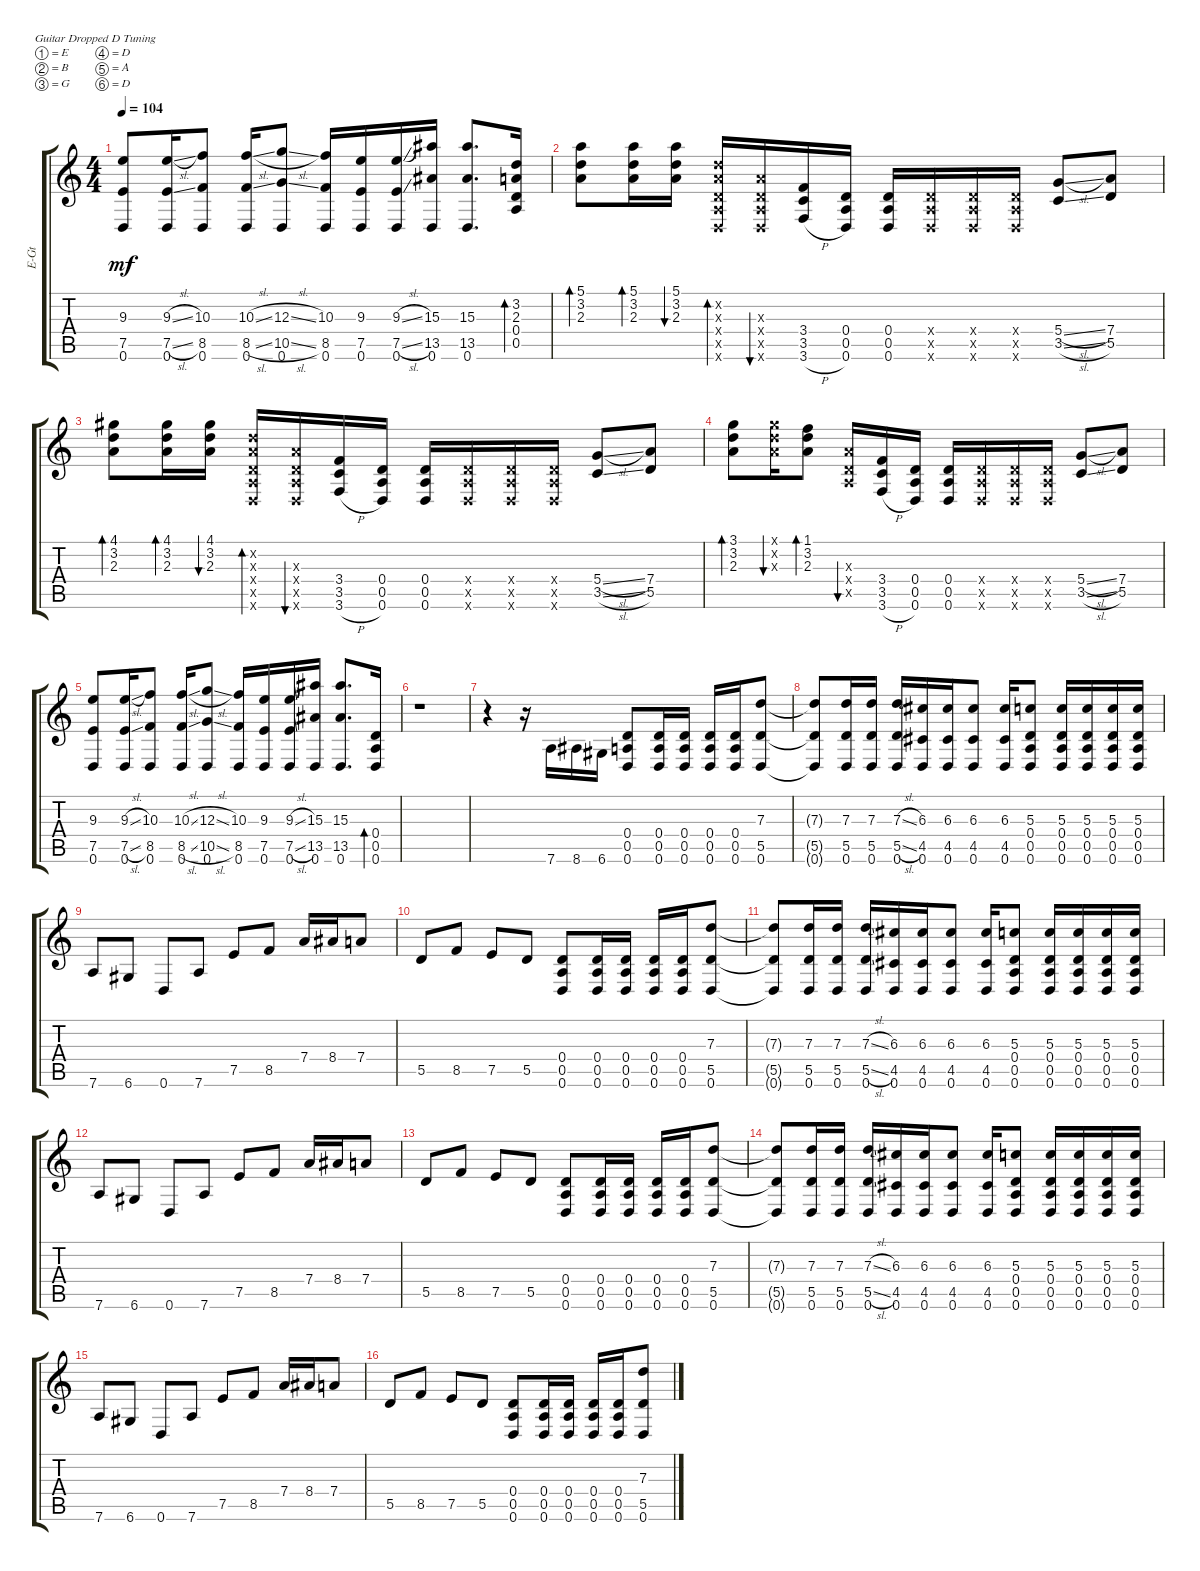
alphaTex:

\defaultSystemsLayout 4
\bracketExtendMode groupsimilarinstruments
\otherSystemsTrackNameOrientation horizontal
\track ("Mikael Äkerfeldt" "E-Gt") {instrument distortionguitar}
\staff {score tabs}
\tuning (E4 B3 G3 D3 A2 D2)
\ts (4 4)
\tempo 104
\clef g2
\ks c
(0.6 7.5 9.3).8{dy mf beam Up} (0.6 7.5{sl} 9.3{sl}).16{beam Up} (0.6 8.5 10.3).8{beam Up} (0.6 8.5{sl} 10.3{sl}).16{beam Up} (0.6 10.5{sl} 12.3{sl}).8{beam Up} (0.6 8.5 10.3).16{beam Up} (0.6 7.5 9.3).16{beam Up} (0.6 7.5{sl} 9.3{sl}).16{beam Up} (13.5{acc #} 15.3{acc #} 0.6).16{beam Up} (13.5{acc #} 15.3{acc #} 0.6).8{d beam Up} (0.4 2.3 3.2 0.5).16{bd 119 beam Up} |
(2.3 3.2 5.1).8{bd 60 beam Down} (2.3 3.2 5.1).16{bd 60 beam Down} (2.3 3.2 5.1).16{bu 60 beam Down} (2.3{x} 3.2{x} 0.4{x} 0.5{x} 0.6{x}).16{bd 60 beam Up} (2.3{x} 0.6{x} 0.5{x} 0.4{x}).16{bu 60 beam Up} (3.6{h} 3.5 3.4).16{beam Up} (0.6 0.4 0.5).16{beam Up} (0.6 0.5 0.4).16{beam Up} (0.6{x} 0.4{x} 0.5{x}).16{beam Up} (0.6{x} 0.5{x} 0.4{x}).16{beam Up} (0.6{x} 0.4{x} 0.5{x}).16{beam Up} (3.5{sl} 5.4{sl}).8{beam Up} (5.5 7.4).8{beam Up} |
(2.3 3.2 4.1{acc #}).8{bd 60 beam Down} (2.3 3.2 4.1{acc #}).16{bd 60 beam Down} (2.3 3.2 4.1{acc #}).16{bu 60 beam Down} (2.3{x} 3.2{x} 0.4{x} 0.5{x} 0.6{x}).16{bd 60 beam Up} (2.3{x} 0.6{x} 0.5{x} 0.4{x}).16{bu 60 beam Up} (3.6{h} 3.5 3.4).16{beam Up} (0.6 0.4 0.5).16{beam Up} (0.6 0.5 0.4).16{beam Up} (0.6{x} 0.5{x} 0.4{x}).16{beam Up} (0.6{x} 0.4{x} 0.5{x}).16{beam Up} (0.6{x} 0.4{x} 0.5{x}).16{beam Up} (3.5{sl} 5.4{sl}).8{beam Up} (5.5 7.4).8{beam Up} |
(2.3 3.2 3.1).8{bd 60 beam Down} (2.3{x} 3.2{x} 3.1{x}).16{bu 60 beam Down} (2.3 3.2 1.1).8{bd 59 beam Down} (2.3{x} 0.5{x} 0.4{x}).16{bu 60 beam Up} (3.6{h} 3.5 3.4).16{beam Up} (0.6 0.4 0.5).16{beam Up} (0.6 0.5 0.4).16{beam Up} (0.6{x} 0.4{x} 0.5{x}).16{beam Up} (0.6{x} 0.5{x} 0.4{x}).16{beam Up} (0.6{x} 0.4{x} 0.5{x}).16{beam Up} (3.5{sl} 5.4{sl}).8{beam Up} (5.5 7.4).8{beam Up} |
(0.6 7.5 9.3).8{beam Up} (0.6 7.5{sl} 9.3{sl}).16{beam Up} (0.6 8.5 10.3).8{beam Up} (0.6 8.5{sl} 10.3{sl}).16{beam Up} (0.6 10.5{sl} 12.3{sl}).8{beam Up} (0.6 8.5 10.3).16{beam Up} (0.6 7.5 9.3).16{beam Up} (0.6 7.5{sl} 9.3{sl}).16{beam Up} (13.5{acc #} 15.3{acc #} 0.6).16{beam Up} (13.5{acc #} 15.3{acc #} 0.6).8{d beam Up} (0.4 0.5 0.6).16{bd 119 beam Up} |
r.1{beam Down} |
r.4{beam Down} r.16{beam Down} 7.6.16{beam Up} 8.6{acc #}.16{beam Up} 6.6{acc #}.16{beam Up} (0.6 0.5 0.4).8{beam Up} (0.6 0.5 0.4).16{beam Up} (0.6 0.5 0.4).16{beam Up} (0.6 0.5 0.4).16{beam Up} (0.6 0.5 0.4).16{beam Up} (0.6 5.5 7.3).8{beam Up} |
(0.6{t} 5.5{t} 7.3{t}).8{beam Up} (0.6 5.5 7.3).16{beam Up} (0.6 5.5 7.3).16{beam Up} (0.6 5.5{sl} 7.3{sl}).16{beam Up} (4.5{acc #} 6.3{acc #} 0.6).16{beam Up} (4.5{acc #} 6.3{acc #} 0.6).16{beam Up} (4.5{acc #} 6.3{acc #} 0.6).8{beam Up} (4.5{acc #} 6.3{acc #} 0.6).16{beam Up} (0.6 0.5 0.4 5.3).8{beam Up} (0.6 0.5 0.4 5.3).16{beam Up} (0.6 0.5 0.4 5.3).16{beam Up} (0.6 0.5 0.4 5.3).16{beam Up} (0.6 0.5 0.4 5.3).16{beam Up} |
7.6.8{beam Up} 6.6{acc #}.8{beam Up} 0.6.8{beam Up} 7.6.8{beam Up} 7.5.8{beam Up} 8.5.8{beam Up} 7.4.16{beam Up} 8.4{acc #}.16{beam Up} 7.4.8{beam Up} |
5.5.8{beam Up} 8.5.8{beam Up} 7.5.8{beam Up} 5.5.8{beam Up} (0.6 0.5 0.4).8{beam Up} (0.6 0.5 0.4).16{beam Up} (0.6 0.5 0.4).16{beam Up} (0.6 0.5 0.4).16{beam Up} (0.6 0.5 0.4).16{beam Up} (0.6 5.5 7.3).8{beam Up} |
(0.6{t} 5.5{t} 7.3{t}).8{beam Up} (0.6 5.5 7.3).16{beam Up} (0.6 5.5 7.3).16{beam Up} (0.6 5.5{sl} 7.3{sl}).16{beam Up} (4.5{acc #} 6.3{acc #} 0.6).16{beam Up} (4.5{acc #} 6.3{acc #} 0.6).16{beam Up} (4.5{acc #} 6.3{acc #} 0.6).8{beam Up} (4.5{acc #} 6.3{acc #} 0.6).16{beam Up} (0.6 0.5 0.4 5.3).8{beam Up} (0.6 0.5 0.4 5.3).16{beam Up} (0.6 0.5 0.4 5.3).16{beam Up} (0.6 0.5 0.4 5.3).16{beam Up} (0.6 0.5 0.4 5.3).16{beam Up} |
7.6.8{beam Up} 6.6{acc #}.8{beam Up} 0.6.8{beam Up} 7.6.8{beam Up} 7.5.8{beam Up} 8.5.8{beam Up} 7.4.16{beam Up} 8.4{acc #}.16{beam Up} 7.4.8{beam Up} |
5.5.8{beam Up} 8.5.8{beam Up} 7.5.8{beam Up} 5.5.8{beam Up} (0.6 0.5 0.4).8{beam Up} (0.6 0.5 0.4).16{beam Up} (0.6 0.5 0.4).16{beam Up} (0.6 0.5 0.4).16{beam Up} (0.6 0.5 0.4).16{beam Up} (0.6 5.5 7.3).8{beam Up} |
(0.6{t} 5.5{t} 7.3{t}).8{beam Up} (0.6 5.5 7.3).16{beam Up} (0.6 5.5 7.3).16{beam Up} (0.6 5.5{sl} 7.3{sl}).16{beam Up} (4.5{acc #} 6.3{acc #} 0.6).16{beam Up} (4.5{acc #} 6.3{acc #} 0.6).16{beam Up} (4.5{acc #} 6.3{acc #} 0.6).8{beam Up} (4.5{acc #} 6.3{acc #} 0.6).16{beam Up} (0.6 0.5 0.4 5.3).8{beam Up} (0.6 0.5 0.4 5.3).16{beam Up} (0.6 0.5 0.4 5.3).16{beam Up} (0.6 0.5 0.4 5.3).16{beam Up} (0.6 0.5 0.4 5.3).16{beam Up} |
7.6.8{beam Up} 6.6{acc #}.8{beam Up} 0.6.8{beam Up} 7.6.8{beam Up} 7.5.8{beam Up} 8.5.8{beam Up} 7.4.16{beam Up} 8.4{acc #}.16{beam Up} 7.4.8{beam Up} |
5.5.8{beam Up} 8.5.8{beam Up} 7.5.8{beam Up} 5.5.8{beam Up} (0.6 0.5 0.4).8{beam Up} (0.6 0.5 0.4).16{beam Up} (0.6 0.5 0.4).16{beam Up} (0.6 0.5 0.4).16{beam Up} (0.6 0.5 0.4).16{beam Up} (0.6 5.5 7.3).8{beam Up}
